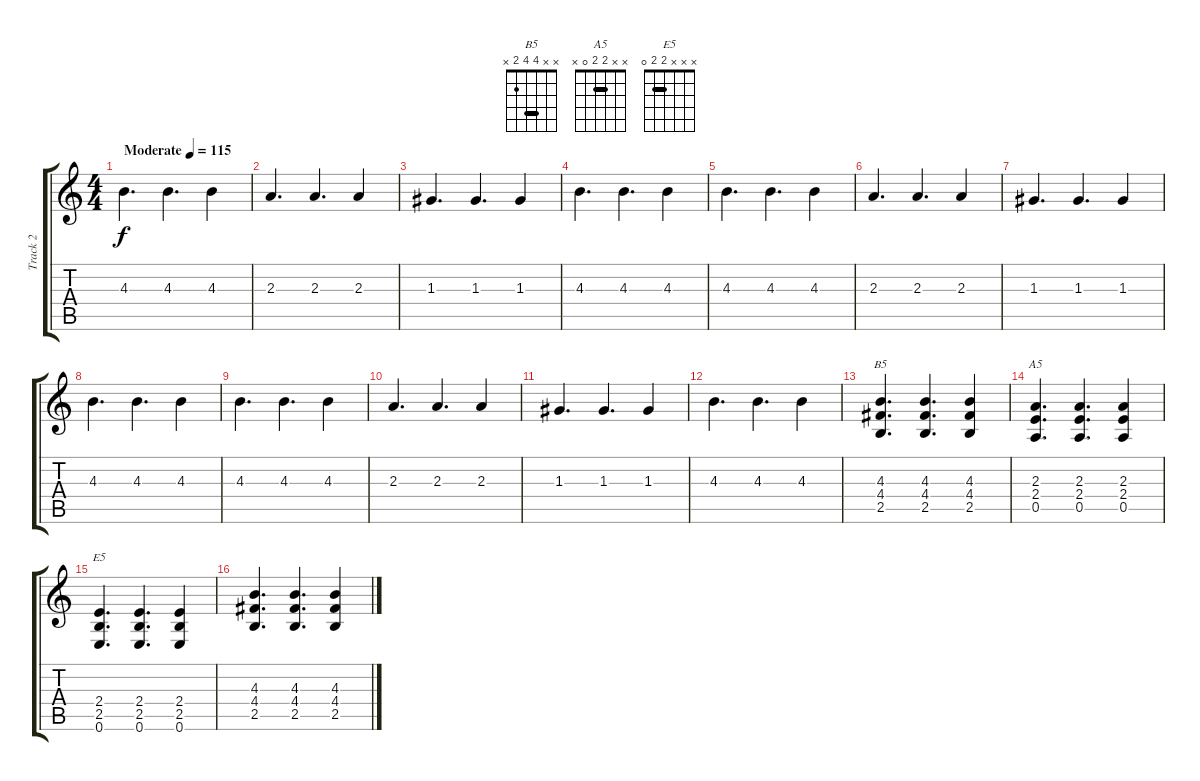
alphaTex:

\track ("Track 2" "Track 2") {instrument electricguitarclean}
\staff {score tabs}
\tuning (E4 B3 G3 D3 A2 E2) {hide}
\chord ("B5" x x 4 4 2 x) {barre 4}
\chord ("A5" x x 2 2 0 x) {barre 2}
\chord ("E5" x x x 2 2 0) {barre 2}
\ts (4 4)
\tempo (115 "Moderate")
\clef g2
\ks c
4.3.4{d dy f instrument electricguitarclean} 4.3.4{d} 4.3.4 |
2.3.4{d} 2.3.4{d} 2.3.4 |
1.3.4{d} 1.3.4{d} 1.3.4 |
4.3.4{d} 4.3.4{d} 4.3.4 |
4.3.4{d} 4.3.4{d} 4.3.4 |
2.3.4{d} 2.3.4{d} 2.3.4 |
1.3.4{d} 1.3.4{d} 1.3.4 |
4.3.4{d} 4.3.4{d} 4.3.4 |
4.3.4{d} 4.3.4{d} 4.3.4 |
2.3.4{d} 2.3.4{d} 2.3.4 |
1.3.4{d} 1.3.4{d} 1.3.4 |
4.3.4{d} 4.3.4{d} 4.3.4 |
(4.3 4.4 2.5).4{d ch "B5" instrument overdrivenguitar} (4.3 4.4 2.5).4{d} (4.3 4.4 2.5).4 |
(2.3 2.4 0.5).4{d ch "A5"} (2.3 2.4 0.5).4{d} (2.3 2.4 0.5).4 |
(2.4 2.5 0.6).4{d ch "E5"} (2.4 2.5 0.6).4{d} (2.4 2.5 0.6).4 |
(4.3 4.4 2.5).4{d} (4.3 4.4 2.5).4{d} (4.3 4.4 2.5).4
